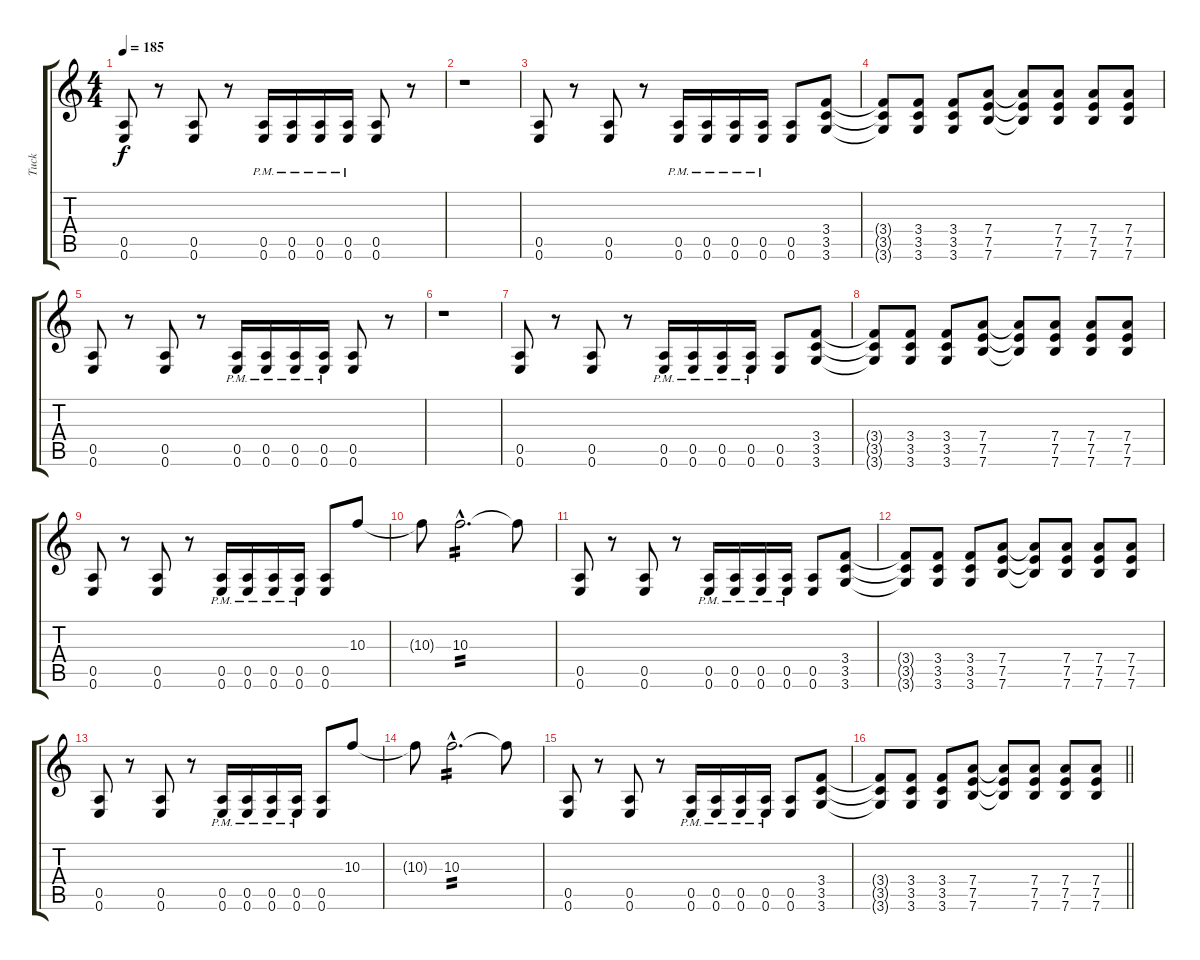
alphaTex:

\track ("Tuck" "Tuck") {instrument distortionguitar}
\staff {score tabs}
\tuning (E4 B3 G3 D3 A2 E2) {hide}
\ts (4 4)
\tempo 185
\clef g2
\ks c
(0.5 0.6).8{dy f} r.8 (0.5 0.6).8 r.8 (0.5{pm} 0.6{pm}).16 (0.5{pm} 0.6{pm}).16 (0.5{pm} 0.6{pm}).16 (0.5{pm} 0.6{pm}).16 (0.5 0.6).8 r.8 |
r.1 |
(0.5 0.6).8 r.8 (0.5 0.6).8 r.8 (0.5{pm} 0.6{pm}).16 (0.5{pm} 0.6{pm}).16 (0.5{pm} 0.6{pm}).16 (0.5{pm} 0.6{pm}).16 (0.5 0.6).8 (3.4 3.5 3.6).8 |
(3.4{t} 3.5{t} 3.6{t}).8 (3.4 3.5 3.6).8 (3.4 3.5 3.6).8 (7.4 7.5 7.6).8 (7.4{t} 7.5{t} 7.6{t}).8 (7.4 7.5 7.6).8 (7.4 7.5 7.6).8 (7.4 7.5 7.6).8 |
(0.5 0.6).8 r.8 (0.5 0.6).8 r.8 (0.5{pm} 0.6{pm}).16 (0.5{pm} 0.6{pm}).16 (0.5{pm} 0.6{pm}).16 (0.5{pm} 0.6{pm}).16 (0.5 0.6).8 r.8 |
r.1 |
(0.5 0.6).8 r.8 (0.5 0.6).8 r.8 (0.5{pm} 0.6{pm}).16 (0.5{pm} 0.6{pm}).16 (0.5{pm} 0.6{pm}).16 (0.5{pm} 0.6{pm}).16 (0.5 0.6).8 (3.4 3.5 3.6).8 |
(3.4{t} 3.5{t} 3.6{t}).8 (3.4 3.5 3.6).8 (3.4 3.5 3.6).8 (7.4 7.5 7.6).8 (7.4{t} 7.5{t} 7.6{t}).8 (7.4 7.5 7.6).8 (7.4 7.5 7.6).8 (7.4 7.5 7.6).8 |
(0.5 0.6).8 r.8 (0.5 0.6).8 r.8 (0.5{pm} 0.6{pm}).16 (0.5{pm} 0.6{pm}).16 (0.5{pm} 0.6{pm}).16 (0.5{pm} 0.6{pm}).16 (0.5 0.6).8 10.3.8 |
10.3{t}.8 10.3{hac}.2{d tp 2} 10.3{t}.8 |
(0.5 0.6).8 r.8 (0.5 0.6).8 r.8 (0.5{pm} 0.6{pm}).16 (0.5{pm} 0.6{pm}).16 (0.5{pm} 0.6{pm}).16 (0.5{pm} 0.6{pm}).16 (0.5 0.6).8 (3.4 3.5 3.6).8 |
(3.4{t} 3.5{t} 3.6{t}).8 (3.4 3.5 3.6).8 (3.4 3.5 3.6).8 (7.4 7.5 7.6).8 (7.4{t} 7.5{t} 7.6{t}).8 (7.4 7.5 7.6).8 (7.4 7.5 7.6).8 (7.4 7.5 7.6).8 |
(0.5 0.6).8 r.8 (0.5 0.6).8 r.8 (0.5{pm} 0.6{pm}).16 (0.5{pm} 0.6{pm}).16 (0.5{pm} 0.6{pm}).16 (0.5{pm} 0.6{pm}).16 (0.5 0.6).8 10.3.8 |
10.3{t}.8 10.3{hac}.2{d tp 2} 10.3{t}.8 |
(0.5 0.6).8 r.8 (0.5 0.6).8 r.8 (0.5{pm} 0.6{pm}).16 (0.5{pm} 0.6{pm}).16 (0.5{pm} 0.6{pm}).16 (0.5{pm} 0.6{pm}).16 (0.5 0.6).8 (3.4 3.5 3.6).8 |
\barLineRight lightlight
(3.4{t} 3.5{t} 3.6{t}).8 (3.4 3.5 3.6).8 (3.4 3.5 3.6).8 (7.4 7.5 7.6).8 (7.4{t} 7.5{t} 7.6{t}).8 (7.4 7.5 7.6).8 (7.4 7.5 7.6).8 (7.4 7.5 7.6).8
